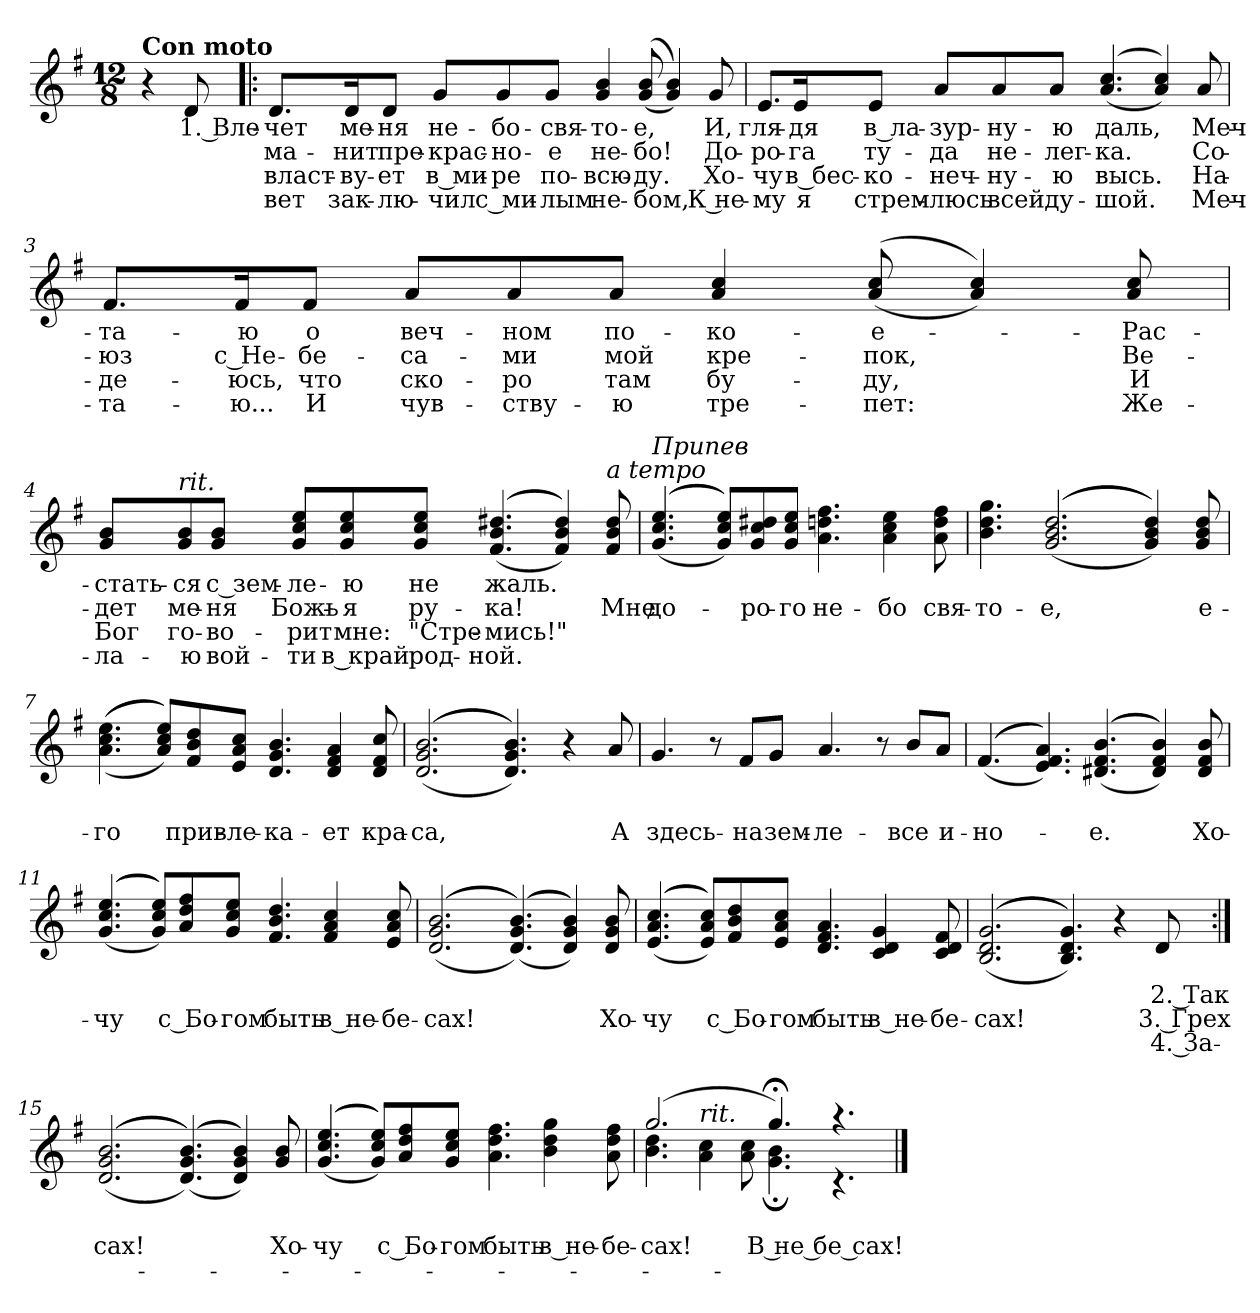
**kern	**text	**text	**text	**text
*part1	*part1	*part1	*part1	*part1
*staff1	*staff1	*staff1	*staff1	*staff1
*clefG2	*	*	*	*
*ITrd1c2	*	*	*	*
*k[b-]	*	*	*	*
*F:	*	*	*	*
*M12/8	*	*	*	*
=	=	=	=	=
!LO:TX:a:B:t=Con moto	!	!	!	!
4r	.	.	.	.
!	!LO:LY:b	!	!	!
8c/	1. Вле-	.	.	.
=1!|:	=1!|:	=1!|:	=1!|:	=1!|:
!	!LO:LY:b	!LO:LY:b	!LO:LY:b	!LO:LY:b
8.c/L	-чет	ма-	власт-	вет
!	!LO:LY:b	!LO:LY:b	!LO:LY:b	!LO:LY:b
16c/K	ме-	-нит	-ву-	зак-
!	!LO:LY:b	!LO:LY:b	!LO:LY:b	!LO:LY:b
8c/J	-ня	пре-	-ет	-лю-
!	!LO:LY:b	!LO:LY:b	!LO:LY:b	!LO:LY:b
8f/L	не-	-крас-	в ми-	-чил
!	!LO:LY:b	!LO:LY:b	!LO:LY:b	!LO:LY:b
8f/	-бо-	-но-	-ре	с ми-
!	!LO:LY:b	!LO:LY:b	!LO:LY:b	!LO:LY:b
8f/J	-свя-	-е	по-	-лым
!	!LO:LY:b	!LO:LY:b	!LO:LY:b	!LO:LY:b
4f/ 4a/	-то-	не-	-всю-	не-
!	!LO:LY:b	!LO:LY:b	!LO:LY:b	!LO:LY:b
(<(8f/ 8a/	-е,	-бо!	-ду.	-бом,
4f/ 4a/))	.	.	.	.
!	!LO:LY:b	!LO:LY:b	!LO:LY:b	!LO:LY:b
8f/	И,	До-	Хо-	К не-
!!LO:LB:g=z
=2	=2	=2	=2	=2
!	!LO:LY:b	!LO:LY:b	!LO:LY:b	!LO:LY:b
8.d/L	гля-	-ро-	-чу	-му
!	!LO:LY:b	!LO:LY:b	!LO:LY:b	!LO:LY:b
16d/K	-дя	-га	в бес-	я
!	!LO:LY:b	!LO:LY:b	!LO:LY:b	!LO:LY:b
8d/J	в ла-	ту-	-ко-	стрем-
!	!LO:LY:b	!LO:LY:b	!LO:LY:b	!LO:LY:b
8g/L	-зур-	-да	-неч-	-люсь
!	!LO:LY:b	!LO:LY:b	!LO:LY:b	!LO:LY:b
8g/	-ну-	не-	-ну-	всей
!	!LO:LY:b	!LO:LY:b	!LO:LY:b	!LO:LY:b
8g/J	-ю	-лег-	-ю	ду-
!	!LO:LY:b	!LO:LY:b	!LO:LY:b	!LO:LY:b
(<(4.g/ 4.b-/	даль,	-ка.	высь.	-шой.
4g/ 4b-/))	.	.	.	.
!	!LO:LY:b	!LO:LY:b	!LO:LY:b	!LO:LY:b
8g/	Меч-	Со-	На-	Меч-
=3	=3	=3	=3	=3
!	!LO:LY:b	!LO:LY:b	!LO:LY:b	!LO:LY:b
8.e/L	-та-	-юз	-де-	-та-
!	!LO:LY:b	!LO:LY:b	!LO:LY:b	!LO:LY:b
16e/K	-ю	с Не-	-юсь,	-ю...
!	!LO:LY:b	!LO:LY:b	!LO:LY:b	!LO:LY:b
8e/J	о	-бе-	что	И
!	!LO:LY:b	!LO:LY:b	!LO:LY:b	!LO:LY:b
8g/L	веч-	-са-	ско-	чув-
!	!LO:LY:b	!LO:LY:b	!LO:LY:b	!LO:LY:b
8g/	-ном	-ми	-ро	-ству-
!	!LO:LY:b	!LO:LY:b	!LO:LY:b	!LO:LY:b
8g/J	по-	мой	там	-ю
!	!LO:LY:b	!LO:LY:b	!LO:LY:b	!LO:LY:b
4g/ 4b-/	-ко-	кре-	бу-	тре-
!	!LO:LY:b	!LO:LY:b	!LO:LY:b	!LO:LY:b
(<(8g/ 8b-/	-е-	-пок,	-ду,	-пет:
4g/ 4b-/))	.	.	.	.
!	!LO:LY:b	!LO:LY:b	!LO:LY:b	!LO:LY:b
8g/ 8b-/	-Рас-	Ве-	И	Же-
!!LO:LB:g=z
=4	=4	=4	=4	=4
!	!LO:LY:b	!LO:LY:b	!LO:LY:b	!LO:LY:b
8f/ 8a/L	-стать-	-дет	Бог	-ла-
!LO:TX:a:i:t=rit.	!	!	!	!
!	!LO:LY:b	!LO:LY:b	!LO:LY:b	!LO:LY:b
8f/ 8a/	-ся	ме-	го-	-ю
!	!LO:LY:b	!LO:LY:b	!LO:LY:b	!LO:LY:b
8f/ 8a/J	с зем-	-ня	-во-	вой-
!	!LO:LY:b	!LO:LY:b	!LO:LY:b	!LO:LY:b
8f/ 8b-/ 8dd/L	-ле-	Божь-	-рит	-ти
!	!LO:LY:b	!LO:LY:b	!LO:LY:b	!LO:LY:b
8f/ 8b-/ 8dd/	-ю	-я	мне:	в край
!	!LO:LY:b	!LO:LY:b	!LO:LY:b	!LO:LY:b
8f/ 8b-/ 8dd/J	не	ру-	"Стре-	род-
!	!LO:LY:b	!LO:LY:b	!LO:LY:b	!LO:LY:b
(<((4.e/ 4.a/ 4.cc#X/	жаль.	-ка!	-мись!"	-ной.
4e/ 4a/ 4cc#/)))	.	.	.	.
!LO:TX:a:i:t=a tempo	!	!	!	!
!	!	!LO:LY:b	!	!
8e/ 8a/ 8cc#/	.	Мне	.	.
=5	=5	=5	=5	=5
!LO:TX:a:i:t=Припев	!	!	!	!
!	!	!LO:LY:b	!	!
(<((4.f/ 4.b-/ 4.dd/	.	до-	.	.
8f/ 8b-/ 8dd/L)))	.	.	.	.
!	!	!LO:LY:b	!	!
8f/ 8b-/ 8cc#X/	.	-ро-	.	.
!	!	!LO:LY:b	!	!
8f/ 8b-/ 8dd/J	.	-го	.	.
!	!	!LO:LY:b	!	!
4.g\ 4.ccn\ 4.ee\	.	не-	.	.
!	!	!LO:LY:b	!	!
4g\ 4b-\ 4dd\	.	-бо	.	.
!	!	!LO:LY:b	!	!
8g\ 8cc\ 8ee\	.	свя-	.	.
!!LO:LB:g=z
=6	=6	=6	=6	=6
!	!	!LO:LY:b	!	!
4.a\ 4.cc\ 4.ff\	.	-то-	.	.
!	!	!LO:LY:b	!	!
(<((2.f/ 2.a/ 2.cc/	.	-е,	.	.
4f/ 4a/ 4cc/)))	.	.	.	.
!	!	!LO:LY:b	!	!
8f/ 8a/ 8cc/	.	е-	.	.
=7	=7	=7	=7	=7
!	!	!LO:LY:b	!	!
(>((4.g\ 4.b-\ 4.dd\	.	-го	.	.
8g/ 8b-/ 8dd/L)))	.	.	.	.
!	!	!LO:LY:b	!	!
8e/ 8a/ 8cc/	.	прив-	.	.
!	!	!LO:LY:b	!	!
8d/ 8g/ 8b-/J	.	-ле-	.	.
!	!	!LO:LY:b	!	!
4.c/ 4.f/ 4.a/	.	-ка-	.	.
!	!	!LO:LY:b	!	!
4c/ 4e/ 4g/	.	-ет	.	.
!	!	!LO:LY:b	!	!
8c/ 8e/ 8b-/	.	кра-	.	.
=8	=8	=8	=8	=8
!	!	!LO:LY:b	!	!
(<((2.c/ 2.f/ 2.a/	.	-са,	.	.
4.c/ 4.f/ 4.a/)))	.	.	.	.
4r	.	.	.	.
!	!	!LO:LY:b	!	!
8g/	.	А	.	.
!!LO:LB:g=z
=9	=9	=9	=9	=9
!	!	!LO:LY:b	!	!
4.f/	.	здесь-	.	.
8r	.	.	.	.
!	!	!LO:LY:b	!	!
8e/L	.	-на	.	.
!	!	!LO:LY:b	!	!
8f/J	.	зем-	.	.
!	!	!LO:LY:b	!	!
4.g/	.	-ле-	.	.
8r	.	.	.	.
!	!	!LO:LY:b	!	!
8a/L	.	-все	.	.
!	!	!LO:LY:b	!	!
8g/J	.	и-	.	.
=10	=10	=10	=10	=10
!	!	!LO:LY:b	!	!
(<((4.e/	.	-но-	.	.
4.d/ 4.e/ 4.g/)))	.	.	.	.
!	!	!LO:LY:b	!	!
(<((4.c#X/ 4.e/ 4.a/	.	-е.	.	.
4c#/ 4e/ 4a/)))	.	.	.	.
!	!	!LO:LY:b	!	!
8c#/ 8e/ 8a/	.	Хо-	.	.
=11	=11	=11	=11	=11
!	!	!LO:LY:b	!	!
(<((4.f/ 4.b-/ 4.dd/	.	-чу	.	.
8f/ 8b-/ 8dd/L)))	.	.	.	.
!	!	!LO:LY:b	!	!
8g/ 8cc/ 8ee/	.	с Бо-	.	.
!	!	!LO:LY:b	!	!
8f/ 8b-/ 8dd/J	.	-гом	.	.
!	!	!LO:LY:b	!	!
4.e/ 4.a/ 4.cc/	.	быть	.	.
!	!	!LO:LY:b	!	!
4e/ 4g/ 4b-/	.	в не-	.	.
!	!	!LO:LY:b	!	!
8d/ 8g/ 8b-/	.	-бе-	.	.
!!LO:LB:g=z
=12	=12	=12	=12	=12
!	!	!LO:LY:b	!	!
(<((2.c/ 2.f/ 2.a/	.	-сах!	.	.
(<((4.c/ 4.f/ 4.a/)))	.	.	.	.
4c/ 4f/ 4a/)))	.	.	.	.
!	!	!LO:LY:b	!	!
8c/ 8f/ 8a/	.	Хо-	.	.
=13	=13	=13	=13	=13
!	!	!LO:LY:b	!	!
(<((4.d/ 4.g/ 4.b-/	.	-чу	.	.
8d/ 8g/ 8b-/L)))	.	.	.	.
!	!	!LO:LY:b	!	!
8e/ 8a/ 8cc/	.	с Бо-	.	.
!	!	!LO:LY:b	!	!
8d/ 8g/ 8b-/J	.	-гом	.	.
!	!	!LO:LY:b	!	!
4.c/ 4.e/ 4.g/	.	быть	.	.
!	!	!LO:LY:b	!	!
4B-/ 4c/ 4f/	.	в не-	.	.
!	!	!LO:LY:b	!	!
8B-/ 8c/ 8e/	.	-бе-	.	.
=14	=14	=14	=14	=14
!	!	!LO:LY:b	!	!
(>(<(2.A/ 2.c/ 2.f/	.	-сах!	.	.
4.A/ 4.c/ 4.f/)))	.	.	.	.
4r	.	.	.	.
!	!LO:LY:b	!LO:LY:b	!LO:LY:b	!
8c/	2. Так	3. Грех	4. За-	.
!!LO:LB:g=z
=15:|!	=15:|!	=15:|!	=15:|!	=15:|!
!	!	!LO:LY:b	!	!
(<((2.c/ 2.f/ 2.a/	.	сах!	.	.
(<((4.c/ 4.f/ 4.a/)))	.	.	.	.
4c/ 4f/ 4a/)))	.	.	.	.
!	!	!LO:LY:b	!	!
8f/ 8a/	.	Хо-	.	.
=16	=16	=16	=16	=16
!	!	!LO:LY:b	!	!
(<((4.f/ 4.b-/ 4.dd/	.	-чу	.	.
8f/ 8b-/ 8dd/L)))	.	.	.	.
!	!	!LO:LY:b	!	!
8g/ 8cc/ 8ee/	.	с Бо-	.	.
!	!	!LO:LY:b	!	!
8f/ 8b-/ 8dd/J	.	-гом	.	.
!	!	!LO:LY:b	!	!
4.g\ 4.cc\ 4.ee\	.	быть	.	.
!	!	!LO:LY:b	!	!
4a\ 4cc\ 4ff\	.	в не-	.	.
!	!	!LO:LY:b	!	!
8g\ 8cc\ 8ee\	.	-бе-	.	.
=17	=17	=17	=17	=17
!	!	!LO:LY:b	!	!
*^	*	*	*	*
(2.ff/	4.a\ 4.cc\	.	-сах!	.	.
!	!LO:TX:a:i:t=rit.	!	!	!	!
.	4g\ 4b-\	.	.	.	.
.	8g\ 8b-\	.	.	.	.
!	!	!	!LO:LY:b	!	!
4.ff;</)	4.f\; 4.a\;	.	В не бе сах! -	.	.
4.raa	4.rc	.	.	.	.
*v	*v	*	*	*	*
==	==	==	==	==
*-	*-	*-	*-	*-
